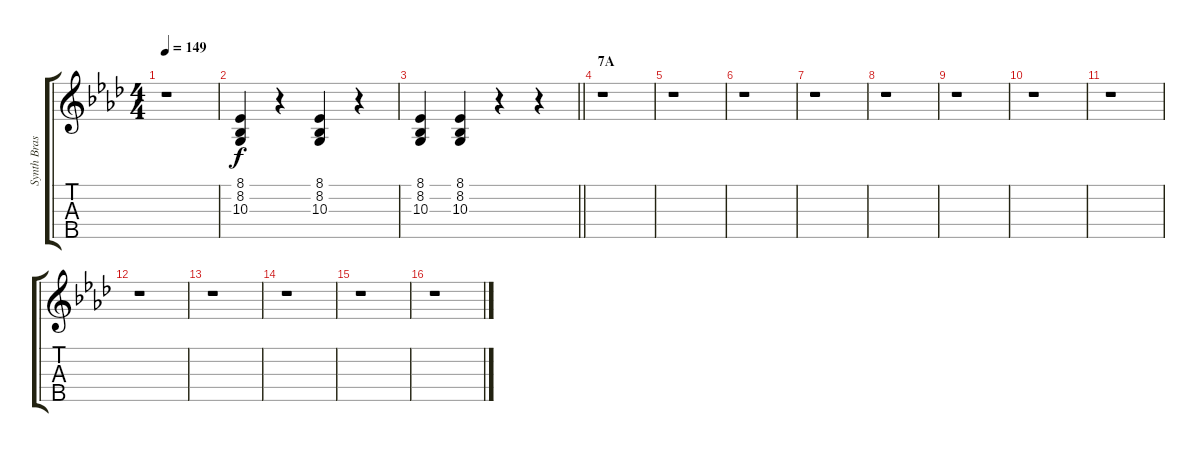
\track ("Synth Brass II" "Synth Bras") {instrument brasssection}
\staff {score tabs}
\tuning (G3 D3 A2 E2 B1) {hide}
\ts (4 4)
\tempo 149
\clef g2
\ks ab
r.1{dy f} |
(8.1 8.2 10.3).4 r.4 (8.1 8.2 10.3).4 r.4 |
\barLineRight lightlight
(8.1 8.2 10.3).4 (8.1 8.2 10.3).4 r.4 r.4 |
\section ("" "7A")
r.1 |
r.1 |
r.1 |
r.1 |
r.1 |
r.1 |
r.1 |
r.1 |
r.1 |
r.1 |
r.1 |
r.1 |
r.1
